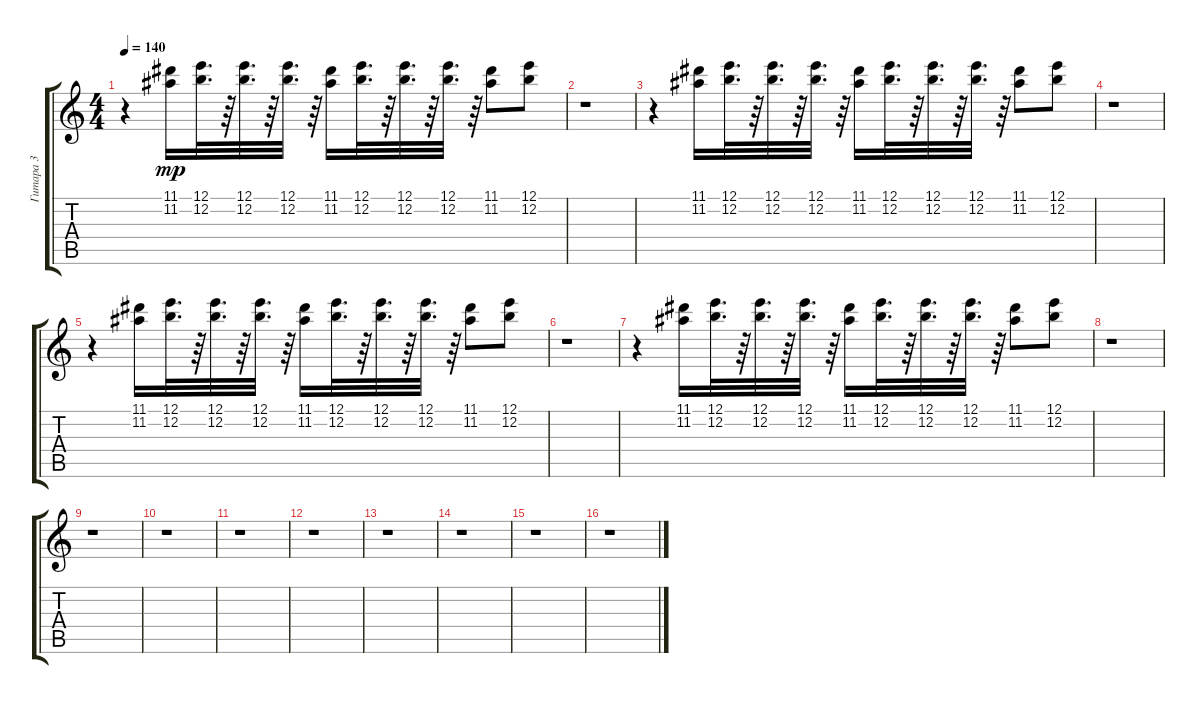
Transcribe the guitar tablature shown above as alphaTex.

\track ("Гитара 3" "Гитара 3") {instrument distortionguitar}
\staff {score tabs}
\tuning (E4 B3 G3 D3 A2 E2) {hide}
\ts (4 4)
\tempo 140
\clef g2
\ks c
r.4{dy mp} (11.1 11.2).16 (12.1 12.2).32{d} r.64 (12.1 12.2).32{d} r.64 (12.1 12.2).32{d} r.64 (11.1 11.2).16 (12.1 12.2).32{d} r.64 (12.1 12.2).32{d} r.64 (12.1 12.2).32{d} r.64 (11.1 11.2).8 (12.1 12.2).8 |
r.1 |
r.4 (11.1 11.2).16 (12.1 12.2).32{d} r.64 (12.1 12.2).32{d} r.64 (12.1 12.2).32{d} r.64 (11.1 11.2).16 (12.1 12.2).32{d} r.64 (12.1 12.2).32{d} r.64 (12.1 12.2).32{d} r.64 (11.1 11.2).8 (12.1 12.2).8 |
r.1 |
r.4 (11.1 11.2).16 (12.1 12.2).32{d} r.64 (12.1 12.2).32{d} r.64 (12.1 12.2).32{d} r.64 (11.1 11.2).16 (12.1 12.2).32{d} r.64 (12.1 12.2).32{d} r.64 (12.1 12.2).32{d} r.64 (11.1 11.2).8 (12.1 12.2).8 |
r.1 |
r.4 (11.1 11.2).16 (12.1 12.2).32{d} r.64 (12.1 12.2).32{d} r.64 (12.1 12.2).32{d} r.64 (11.1 11.2).16 (12.1 12.2).32{d} r.64 (12.1 12.2).32{d} r.64 (12.1 12.2).32{d} r.64 (11.1 11.2).8 (12.1 12.2).8 |
r.1 |
r.1 |
r.1 |
r.1 |
r.1 |
r.1 |
r.1 |
r.1 |
r.1
